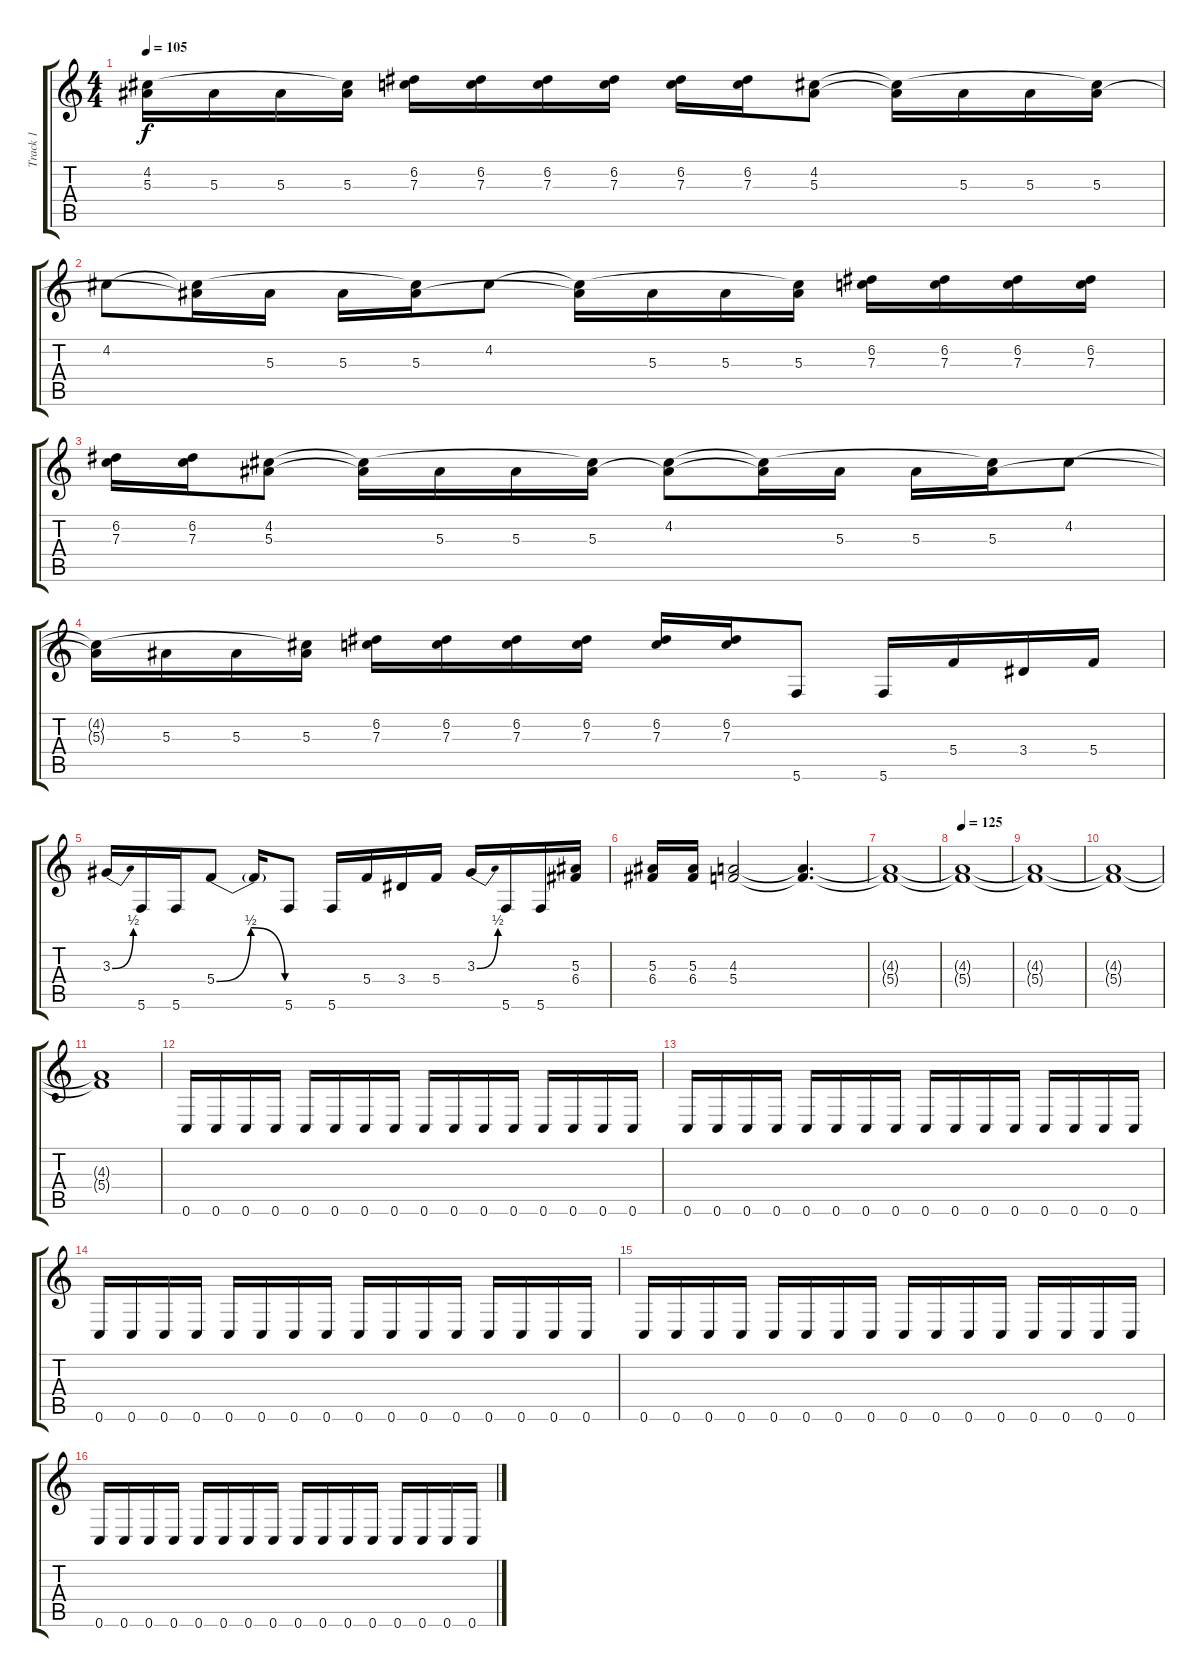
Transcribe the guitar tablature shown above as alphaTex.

\track ("Track 1" "Track 1") {instrument distortionguitar}
\staff {score tabs}
\tuning (D4 A3 F3 C3 G2 C2) {hide}
\ts (4 4)
\tempo 105
\clef g2
\ks c
(4.2{t} 5.3{t}).16{dy f} 5.3.16 5.3.16 (4.2{t} 5.3).16 (6.2 7.3).16 (6.2 7.3).16 (6.2 7.3).16 (6.2 7.3).16 (6.2 7.3).16 (6.2 7.3).16 (4.2 5.3).8 (4.2{t} 5.3{t}).16 5.3.16 5.3.16 (4.2{t} 5.3).16 |
4.2.8 (4.2{t} 5.3{t}).16 5.3.16 5.3.16 (4.2{t} 5.3).16 4.2.8 (4.2{t} 5.3{t}).16 5.3.16 5.3.16 (4.2{t} 5.3).16 (6.2 7.3).16 (6.2 7.3).16 (6.2 7.3).16 (6.2 7.3).16 |
(6.2 7.3).16 (6.2 7.3).16 (4.2 5.3).8 (4.2{t} 5.3{t}).16 5.3.16 5.3.16 (4.2{t} 5.3).16 (4.2 5.3{t}).8 (4.2{t} 5.3{t}).16 5.3.16 5.3.16 (4.2{t} 5.3).16 4.2.8 |
(4.2{t} 5.3{t}).16 5.3.16 5.3.16 (4.2{t} 5.3).16 (6.2 7.3).16 (6.2 7.3).16 (6.2 7.3).16 (6.2 7.3).16 (6.2 7.3).16 (6.2 7.3).16 5.6.8 5.6.16 5.4.16 3.4.16 5.4.16 |
3.3{be (bend 0 0 60 2)}.16 5.6.16 5.6.16 5.4{be (bendrelease 0 0 10 2 10 2 60 0)}.8 5.4{t}.16 5.6.8 5.6.16 5.4.16 3.4.16 5.4.16 3.3{be (bend 0 0 60 2)}.16 5.6.16 5.6.16 (5.3 6.4).16 |
(5.3 6.4).16 (5.3 6.4).16 (4.3 5.4).2 (4.3{t} 5.4{t}).4{d} |
(4.3{t} 5.4{t}).1 |
\tempo 125
(4.3{t} 5.4{t}).1 |
(4.3{t} 5.4{t}).1 |
(4.3{t} 5.4{t}).1 |
(4.3{t} 5.4{t}).1 |
0.6.16 0.6.16 0.6.16 0.6.16 0.6.16 0.6.16 0.6.16 0.6.16 0.6.16 0.6.16 0.6.16 0.6.16 0.6.16 0.6.16 0.6.16 0.6.16 |
0.6.16 0.6.16 0.6.16 0.6.16 0.6.16 0.6.16 0.6.16 0.6.16 0.6.16 0.6.16 0.6.16 0.6.16 0.6.16 0.6.16 0.6.16 0.6.16 |
0.6.16 0.6.16 0.6.16 0.6.16 0.6.16 0.6.16 0.6.16 0.6.16 0.6.16 0.6.16 0.6.16 0.6.16 0.6.16 0.6.16 0.6.16 0.6.16 |
0.6.16 0.6.16 0.6.16 0.6.16 0.6.16 0.6.16 0.6.16 0.6.16 0.6.16 0.6.16 0.6.16 0.6.16 0.6.16 0.6.16 0.6.16 0.6.16 |
0.6.16 0.6.16 0.6.16 0.6.16 0.6.16 0.6.16 0.6.16 0.6.16 0.6.16 0.6.16 0.6.16 0.6.16 0.6.16 0.6.16 0.6.16 0.6.16
